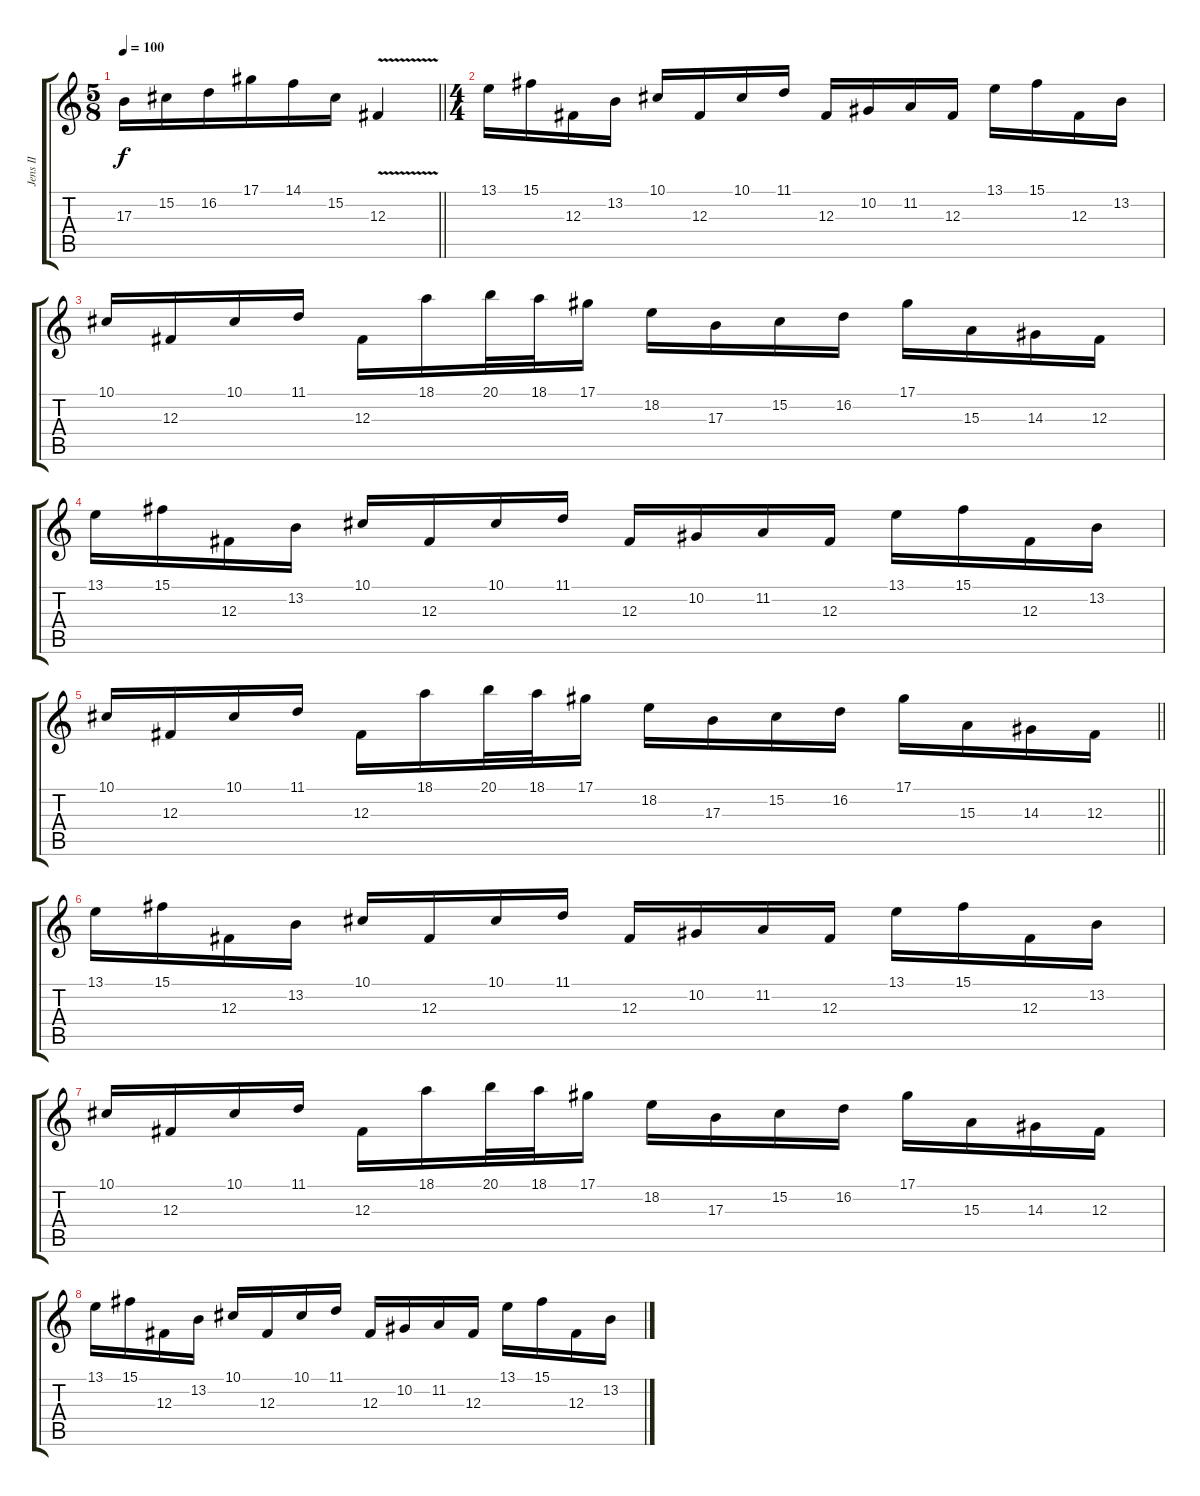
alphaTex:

\track ("Jens II" "Jens II") {instrument fx1rain}
\staff {score tabs}
\tuning (Eb4 Bb3 Gb3 Db3 Ab2 Eb2) {hide}
\ts (5 8)
\tempo 100
\clef g2
\barLineRight lightlight
\ks c
17.3.16{dy f} 15.2.16 16.2.16 17.1.16 14.1.16 15.2.16 12.3{v}.4 |
\ts (4 4)
\section ("" "")
13.1.16 15.1.16 12.3.16 13.2.16 10.1.16 12.3.16 10.1.16 11.1.16 12.3.16 10.2.16 11.2.16 12.3.16 13.1.16 15.1.16 12.3.16 13.2.16 |
10.1.16 12.3.16 10.1.16 11.1.16 12.3.16 18.1.16 20.1.32 18.1.32 17.1.16 18.2.16 17.3.16 15.2.16 16.2.16 17.1.16 15.3.16 14.3.16 12.3.16 |
13.1.16 15.1.16 12.3.16 13.2.16 10.1.16 12.3.16 10.1.16 11.1.16 12.3.16 10.2.16 11.2.16 12.3.16 13.1.16 15.1.16 12.3.16 13.2.16 |
\barLineRight lightlight
10.1.16 12.3.16 10.1.16 11.1.16 12.3.16 18.1.16 20.1.32 18.1.32 17.1.16 18.2.16 17.3.16 15.2.16 16.2.16 17.1.16 15.3.16 14.3.16 12.3.16 |
\section ("" "")
13.1.16 15.1.16 12.3.16 13.2.16 10.1.16 12.3.16 10.1.16 11.1.16 12.3.16 10.2.16 11.2.16 12.3.16 13.1.16 15.1.16 12.3.16 13.2.16 |
10.1.16 12.3.16 10.1.16 11.1.16 12.3.16 18.1.16 20.1.32 18.1.32 17.1.16 18.2.16 17.3.16 15.2.16 16.2.16 17.1.16 15.3.16 14.3.16 12.3.16 |
13.1.16 15.1.16 12.3.16 13.2.16 10.1.16 12.3.16 10.1.16 11.1.16 12.3.16 10.2.16 11.2.16 12.3.16 13.1.16 15.1.16 12.3.16 13.2.16
